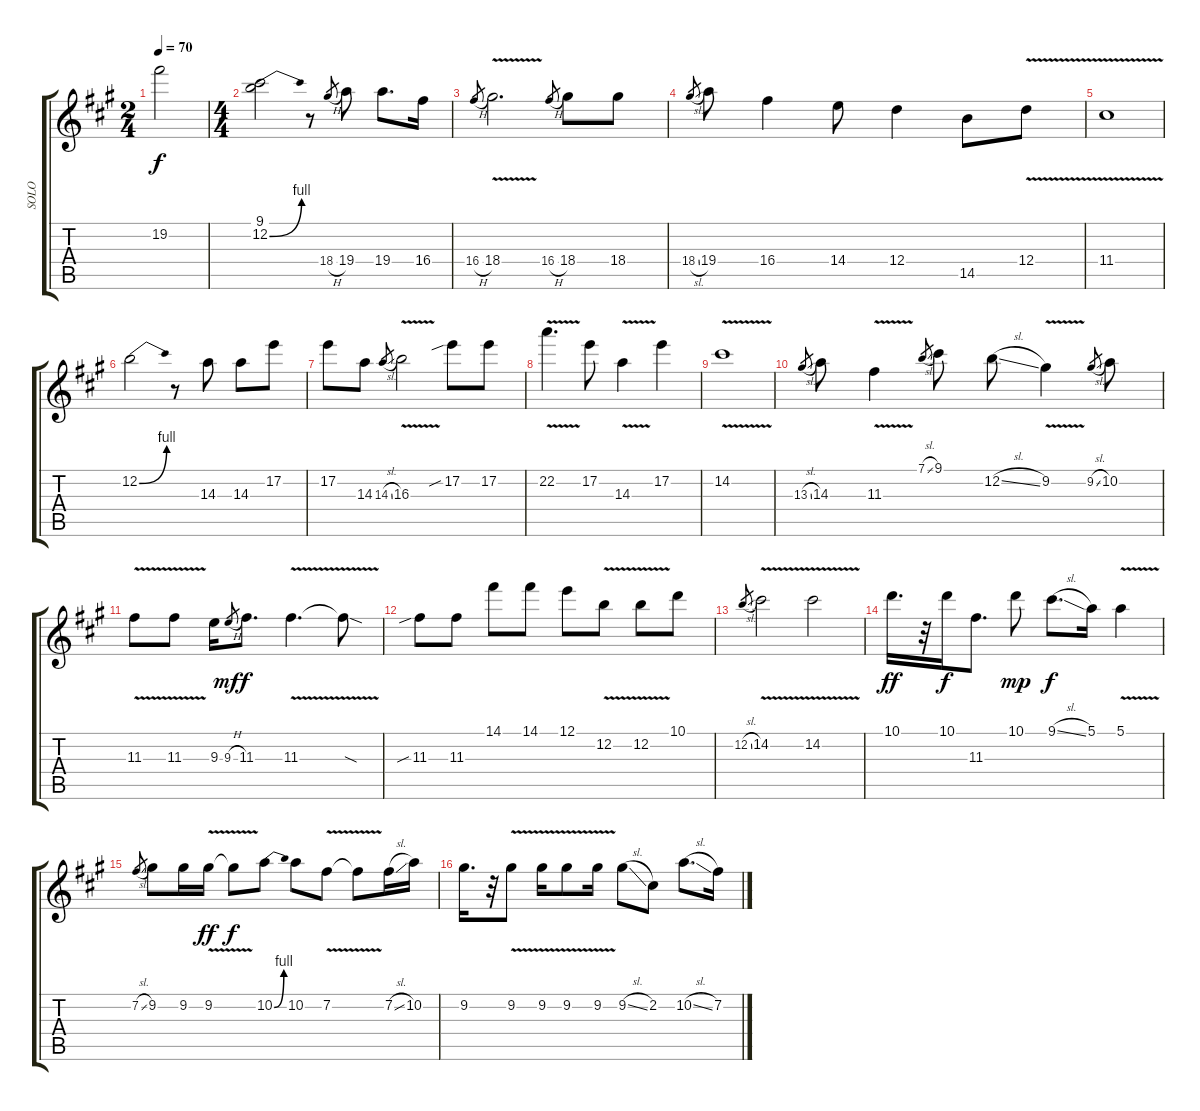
\track ("SOLO" "SOLO") {instrument distortionguitar}
\staff {score tabs}
\tuning (E4 B3 G3 D3 A2 E2) {hide}
\ts (2 4)
\tempo 70
\clef g2
\ks a
19.2{t}.2{dy f} |
\ts (4 4)
(9.1 12.2{be (bend 0 0 60 4)}).2 r.8 18.4{h}.8{gr} 19.4.8 19.4.8{d} 16.4.16 |
16.4{h}.8{gr} 18.4{v}.2{d} 16.4{h}.8{gr} 18.4.8 18.4.8 |
18.4{sl}.8{gr} 19.4.8 16.4.4 14.4.8 12.4.4 14.5.8 12.4{v}.8 |
11.4{v}.1 |
12.2{be (bend 0 0 60 4)}.2 r.8 14.3.8 14.3.8 17.2.8 |
17.2.8 14.3.8 14.3{sl}.8{gr} 16.3{v}.2 17.2{sib}.8 17.2.8 |
22.2{v}.4{d} 17.2.8 14.3{v}.4 17.2.4 |
14.2{v}.1 |
13.3{sl}.8{gr} 14.3.8 11.3{v}.4 7.1{sl}.8{gr} 9.1.8 12.2{sl}.8 9.2{v}.4 9.2{sl}.8{gr} 10.2.8 |
11.3{v}.8 11.3{v}.8 9.3.16 9.3{h}.8{gr dy mf} 11.3.8{d dy f} 11.3{v}.4{d} 11.3{sod t}.8 |
11.3{sib}.8 11.3.8 14.1.8 14.1.8 12.1.8 12.2{v}.8 12.2{v}.8 10.1.8 |
12.2{sl}.8{gr} 14.2{v}.2 14.2{v}.2 |
10.1.16{d dy ff} r.32 10.1.16{dy f} 11.3.8{d} 10.1.8{dy mp} 9.1{sl}.8{d dy f} 5.1.16 5.1{v}.4{txt ""} |
7.2{sl}.8{gr} 9.2.8 9.2.16 9.2{v}.16{dy ff} 9.2{t}.8{dy f} 10.2{be (bend 0 0 60 4)}.8 10.2.8 7.2{v}.8 7.2{t}.8 7.2{sl}.16 10.2.16 |
9.2.16{d} r.32 9.2{v}.8 9.2{v}.16 9.2{v}.8 9.2{v}.16 9.2{sl}.8 2.2.8 10.2{sl}.8{d} 7.2.16
